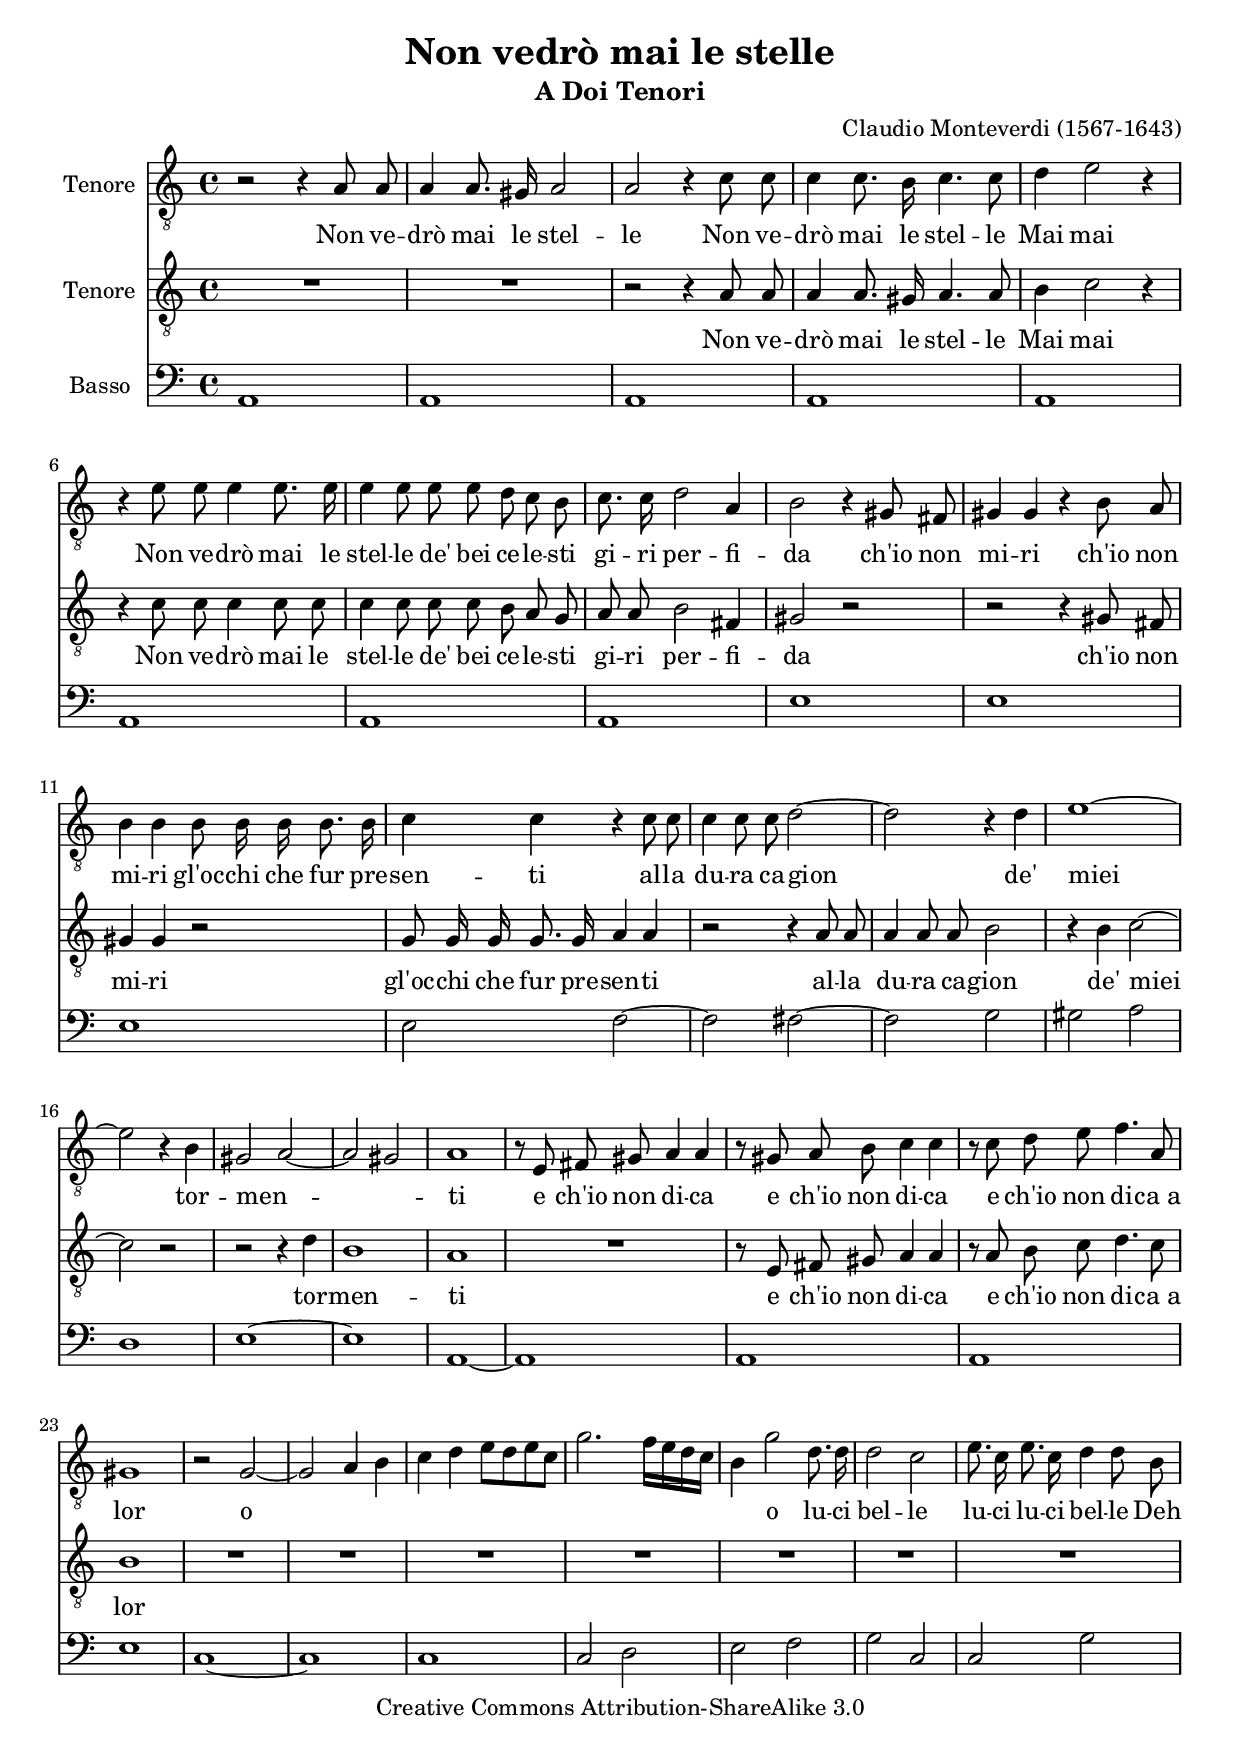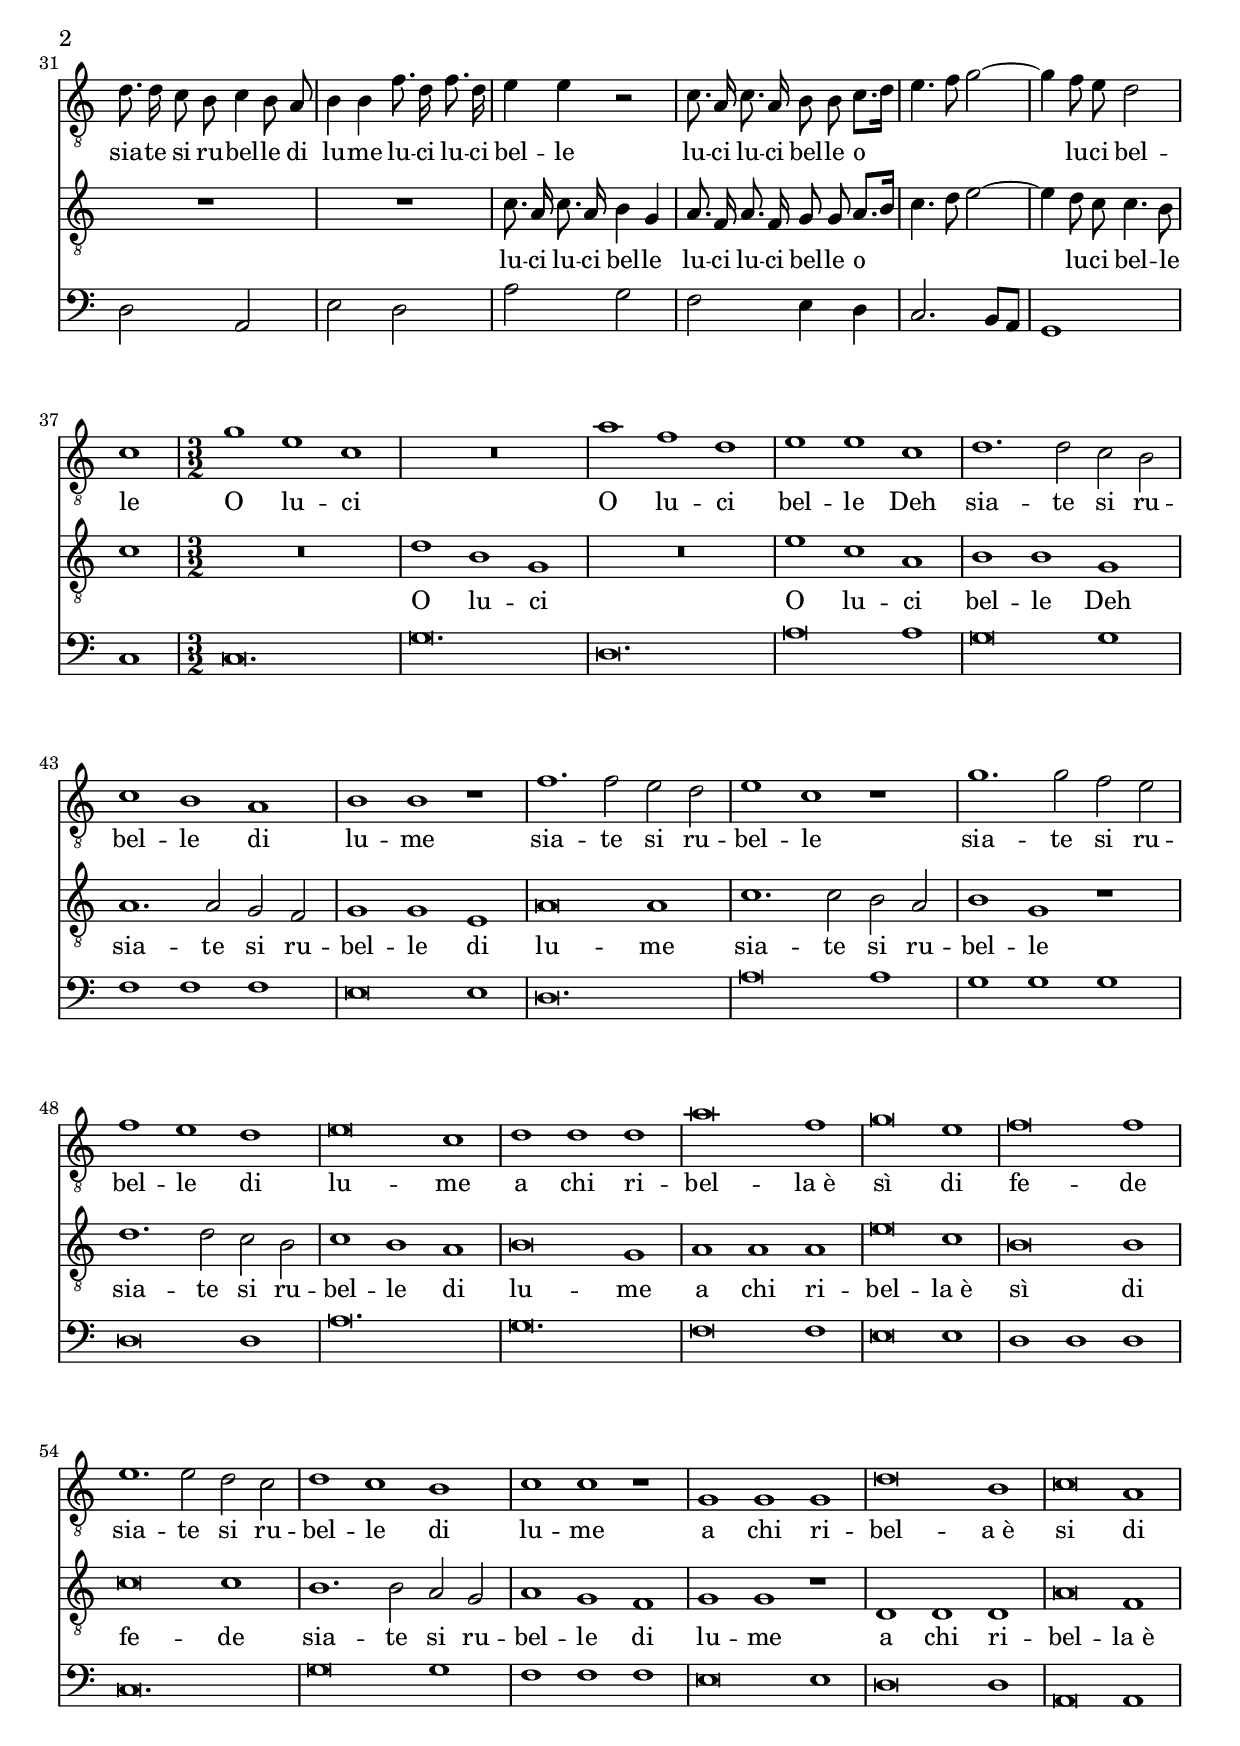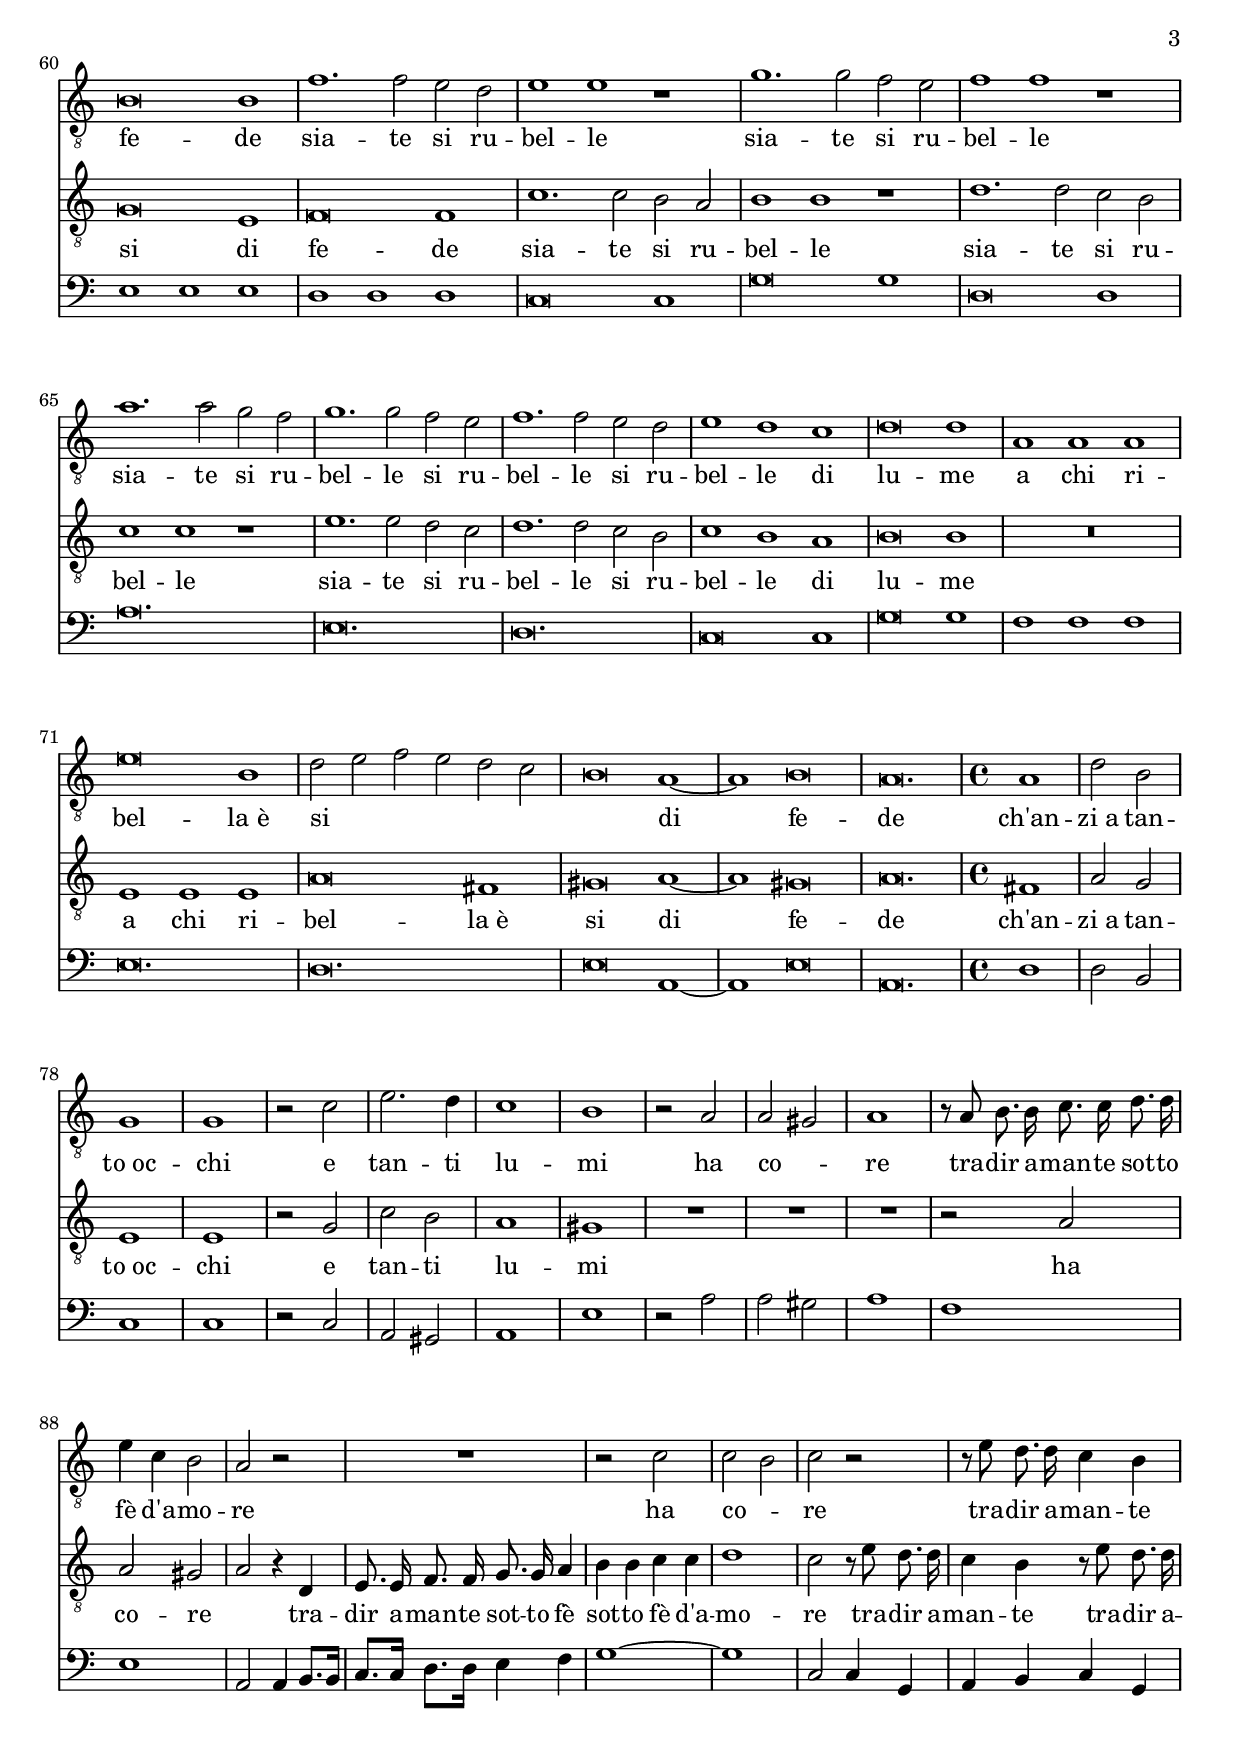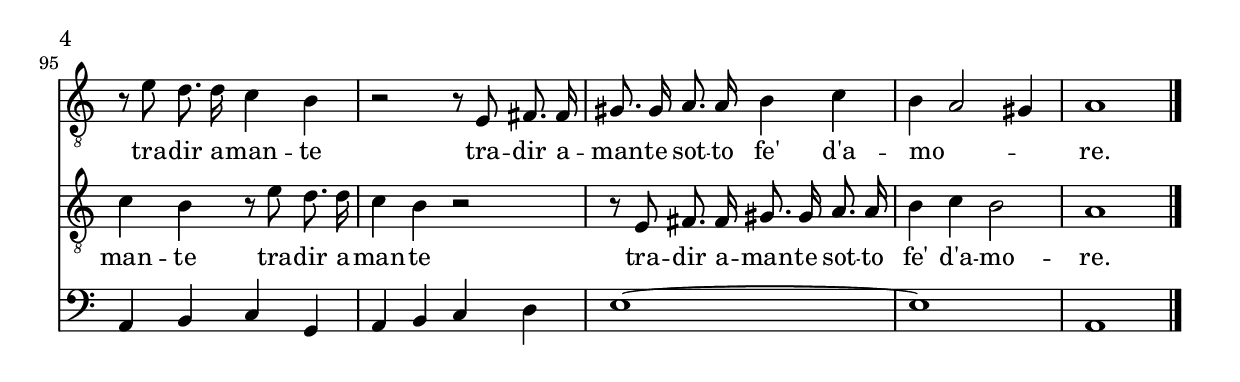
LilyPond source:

% Created on Fri Mar 06 16:16:38 CET 2009
\version "2.12.1"

\header {
	title = "Non vedrò mai le stelle"
	subtitle = "A Doi Tenori"
	composer = "Claudio Monteverdi (1567-1643)"
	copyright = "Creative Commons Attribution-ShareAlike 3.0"
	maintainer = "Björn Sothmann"
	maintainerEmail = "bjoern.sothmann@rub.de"
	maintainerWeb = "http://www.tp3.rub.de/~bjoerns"
}

\include "deutsch.ly"

verseA= \lyricmode {
Non ve -- drò mai le stel -- le Non ve -- drò mai le stel -- le Mai mai Non ve -- drò mai le stel -- le de' bei ce -- le -- sti gi -- ri per -- fi -- da ch'io non mi -- ri ch'io non mi -- ri gl'oc -- chi che fur pre -- sen -- ti al -- la du -- ra ca -- gion de' miei tor -- men -- ti e ch'io non di -- ca e ch'io non di -- ca e ch'io non di -- ca_a lor o o lu -- ci bel -- le lu -- ci lu -- ci bel -- le Deh sia -- te si ru -- bel -- le di lu -- me lu -- ci lu -- ci bel -- le lu -- ci lu -- ci bel -- le o lu -- ci bel -- le O lu -- ci O lu -- ci bel -- le Deh sia -- te si ru -- bel -- le di lu -- me sia -- te si ru -- bel -- le sia -- te si ru -- bel -- le di lu -- me a chi ri -- bel -- la_è sì di fe -- de sia -- te si ru -- bel -- le di lu -- me a chi ri -- bel -- a_è si di fe -- de sia -- te si ru -- bel -- le sia -- te si ru -- bel -- le sia -- te si ru -- bel -- le si ru -- bel -- le si ru -- bel -- le di lu -- me a chi ri -- bel -- la_è si di fe -- de ch'an -- zi_a tan -- to_oc -- chi e tan -- ti lu -- mi ha co -- re tra -- dir a -- man -- te sot -- to fè d'a -- mo -- re ha co -- re tra -- dir a -- man -- te tra -- dir a -- man -- te tra -- dir a -- man -- te sot -- to fe' d'a -- mo -- re.
}

verseB= \lyricmode {
Non ve -- drò mai le stel -- le Mai mai Non ve -- drò mai le stel -- le de' bei ce -- le -- sti gi -- ri per -- fi -- da ch'io non mi -- ri gl'oc -- chi che fur pre -- sen -- ti al -- la du -- ra ca -- gion de' miei tor -- men -- ti e ch'io non di -- ca e ch'io non di -- ca_a lor lu -- ci lu -- ci bel -- le lu -- ci lu -- ci bel -- le o lu -- ci bel -- le O lu -- ci O lu -- ci bel -- le Deh sia -- te si ru -- bel -- le di lu -- me sia -- te si ru -- bel -- le sia -- te si ru -- bel -- le di lu -- me a chi ri -- bel -- la_è sì di fe -- de sia -- te si ru -- bel -- le di lu -- me a chi ri -- bel -- la_è si di fe -- de sia -- te si ru -- bel -- le sia -- te si ru -- bel -- le sia -- te si ru -- bel -- le si ru -- bel -- le di lu -- me a chi ri -- bel -- la_è si di fe -- de ch'an -- zi_a tan -- to_oc -- chi e tan -- ti lu -- mi ha co -- re tra -- dir a -- man -- te sot -- to fè sot -- to fè d'a -- mo -- re tra -- dir a -- man -- te tra -- dir a -- man -- te tra -- dir a -- man -- te tra -- dir a -- man -- te sot -- to fe' d'a -- mo -- re.
}

 

staffTenore = \new Staff  {
	\time 4/4
	\override Score.MetronomeMark #'stencil = ##f
	\tempo 4 = 100 
	\set Staff.instrumentName="Tenore"
	\set Staff.midiInstrument="oboe"
	\key c \major
	\clef "G_8"
	\relative c' { 	
		\context Voice = "melodyTen" {
			\dynamicUp
			\autoBeamOff
			r2 r4 a8 a |
			a4 a8. gis16 a2 |
			a r4 c8 c |
			c4 c8. h16 c4. c8 |
			d4 e2 r4 |
			r e8 e e4 e8. e16 |
			e4 e8 e e d c h |
			c8. c16 d2 a4 |
			h2 r4 gis8 fis |
			gis4 gis r h8 a |
			h4 h h8 h16 h h8. h16 |
			c4 c r c8 c |
			c4 c8 c d2~ |
			d r4 d |
			e1~ |
			e2 r4 h |
			gis2\melisma a~ |
			a gis\melismaEnd |
			a1 |
			r8 e fis gis a4 a |
			r8 gis a h c4 c |
			r8 c d e f4. a,8 |
			gis1 |
			r2 g~\melisma |
			g a4 h |
			c d e8[ d e c] |
			g'2. f16[ e d c] |
			h4\melismaEnd g'2 d8. d16 |
			d2 c |
			e8. c16 e8. c16 d4 d8 h |
			d8. d16 c8 h c4 h8 a |
			h4 h f'8. d16 f8. d16 |
			e4 e r2 |
			c8. a16 c8. a16 h8 h c8.[\melisma d16] |
			e4. f8 g2~ |
			g4\melismaEnd f8 e d2 |
			c1 |
			\time 3/2
			\set Score.measureLength = #(ly:make-moment 3 1)
			\tempo 2=300
			g'1 e c |
			R\breve. |
			a'1 f d 
			e e c |
			d1. d2 c h |
			c1 h a |
			h h r |
			f'1. f2 e d |
			e1 c r |
			g'1. g2 f e |
			f1 e d |
			e\breve c1 |
			d d d |
			a'\breve f1 |
			g\breve e1 |
			f\breve f1 |
			e1. e2 d c |
			d1 c h |
			c c r |
			g g g |
			d'\breve h1 |
			c\breve a1 |
			h\breve h1 |
			f'1. f2 e d |
			e1 e r |
			g1. g2 f e |
			f1 f r |
			a1. a2 g f |
			g1. g2 f e |
			f1. f2 e d |
			e1 d c |
			d\breve d1 |
			a a a |
			e'\breve h1 |
			d2\melisma e f e d c |
			h\breve\melismaEnd a1~ |
			a h\breve |
			a\breve. |
			\time 4/4
			\tempo 4=100
			a1 |
			d2 h |
			g1 |
			g |
			r2 c |
			e2. d4 |
			c1 |
			h |
			r2 a |
			a\melisma gis\melismaEnd |
			a1 |
			r8 a h8. h16 c8. c16 d8. d16 |
			e4 c h2 |
			a r |
			R1 |
			r2 c |
			c\melisma h\melismaEnd |
			c r |
			r8 e d8. d16 c4 h |
			r8 e d8. d16 c4 h |
			r2 r8 e, fis8. fis16 |
			gis8. gis16 a8. a16 h4 c |
			h\melisma a2 gis4\melismaEnd |
			a1 |
		}

	\bar "|."
	}

}
staffTenoreII = \new Staff  {
	\set Staff.instrumentName="Tenore"
	\set Staff.midiInstrument="oboe"
	\key c \major
	\clef "G_8"
	\relative c' { 	
		\context Voice = "melodyTenIII" {
			\dynamicUp
			\autoBeamOff
			R1*2 |
			r2 r4 a8 a |
			a4 a8. gis16 a4. a8 |
			h4 c2 r4 |
			r c8 c c4 c8 c |
			c4 c8 c c h a g |
			a a h2 fis4 |
			gis2 r |
			r r4 gis8 fis |
			gis4 gis r2 |
			g8 g16 g g8. g16 a4 a |
			r2 r4 a8 a |
			a4 a8 a h2 |
			r4 h c2~ |
			c r |
			r r4 d |
			h1 |
			a |
			R1 |
			r8 e fis gis a4 a |
			r8 a h c d4. c8 |
			h1 |
			R1*9 |
			c8. a16 c8. a16 h4 g |
			a8. f16 a8. f16 g8 g a8.[\melisma h16] |
			c4. d8 e2~ |
			e4\melismaEnd d8 c c4. h8\melisma |
			c1\melismaEnd |
			\time 3/2
			\set Score.measureLength = #(ly:make-moment 3 1)
			R\breve. |
			d1 h g |
			R\breve. |
			e'1 c a |
			h h g a1. a2 g f |
			g1 g e |
			a\breve a1 |
			c1. c2 h a |
			h1 g r |
			d'1. d2 c h |
			c1 h a |
			h\breve g1 |
			a1 a a |
			e'\breve c1 |
			h\breve h1 |
			c\breve c1 |
			h1. h2 a g |
			a1 g f |
			g g r |
			d d d |
			a'\breve f1 |
			g\breve e1 |
			f\breve f1 |
			c'1. c2 h a |
			h1 h r |
			d1. d2 c h |
			c1 c r |
			e1. e2 d c |
			d1. d2 c h |
			c1 h a |
			h\breve h1 |
			R\breve. |
			e,1 e e |
			a\breve fis1 |
			gis\breve a1~ |
			a gis\breve |
			a\breve. |
			\time 4/4
			fis1 |
			a2 g |
			e1 e |
			r2 g |
			c h |
			a1 gis |
			R1*3 |
			r2 a |
			a gis\melisma |
			a\melismaEnd r4 d, |
			e8. e16 f8. f16 g8. g16 a4 |
			h h c c |
			d1 |
			c2 r8 e d8. d16 |
			c4 h r8 e d8. d16 |
			c4 h r8 e d8. d16 |
			c4 h r2 |
			r8 e, fis8. fis16 gis8. gis16 a8. a16 |
			h4 c h2 |
			a1 |
		}

	\bar "|."
	}

}
staffBasso = \new Staff  {
	\set Staff.instrumentName="Basso"
	\set Staff.midiInstrument="harpsichord"
	\key c \major
	\clef bass
	\relative c {
		a1 |
		a |
		a |
		a |
		a |
		a |
		a |
		a |
		e' |
		e |
		e |
		e2 f~ |
		f fis~ |
		fis g |
		gis a |
		d,1 |
		e1~ |
		e |
		a,~ |
		a |
		a |
		a |
		e' |
		c~ |
		c |
		c |
		c2 d |
		e f |
		g c, |
		c g' |
		d a |
		e' d |
		a' g |
		f e4 d |
		c2. h8 a |
		g1 |
		c |
		\time 3/2
		\set Score.measureLength = #(ly:make-moment 3 1)
		c\breve. |
		g' |
		d |
		a'\breve a1 |
		g\breve g1 |
		f f f |
		e\breve e1 |
		d\breve. |
		a'\breve a1 |
		g g g |
		d\breve d1 |
		a'\breve. |
		g |
		f\breve f1 |
		e\breve e1 |
		d d d |
		c\breve. |
		g'\breve g1 |
		f f f |
		e\breve e1 |
		d\breve d1 |
		a\breve a1 |
		e' e e |
		d d d |
		c\breve c1 |
		g'\breve g1 |
		d\breve d1 |
		a'\breve. |
		e |
		d |
		c\breve c1 |
		g'\breve g1 |
		f f f |
		e\breve. |
		d |
		e\breve a,1~ |
		a e'\breve |
		a,\breve. |
		\time 4/4
		d1 |
		d2 h |
		c1 |
		c |
		r2 c |
		a gis |
		a1 |
		e' |
		r2 a|
		a gis |
		a1 |
		f |
		e |
		a,2 a4 h8. h16 |
		c8. c16 d8. d16 e4 f |
		g1~ |
		g |
		c,2 c4 g |
		a h c g |
		a h c g |
		a h c d |
		e1~ |
		e |
		a, |
	\bar "|."
	}

}


\score {
	<<
		\staffTenore
		\context Lyrics = "lmelodyTen" \lyricmode  { \lyricsto "melodyTen" \verseA }
		
		\staffTenoreII
		\context Lyrics = "lmelodyTenIII" \lyricmode  { \lyricsto "melodyTenIII" \verseB }
		
		\staffBasso
	>>
	
	\midi {
	}

	\layout  {
	}
}

\paper {
}

